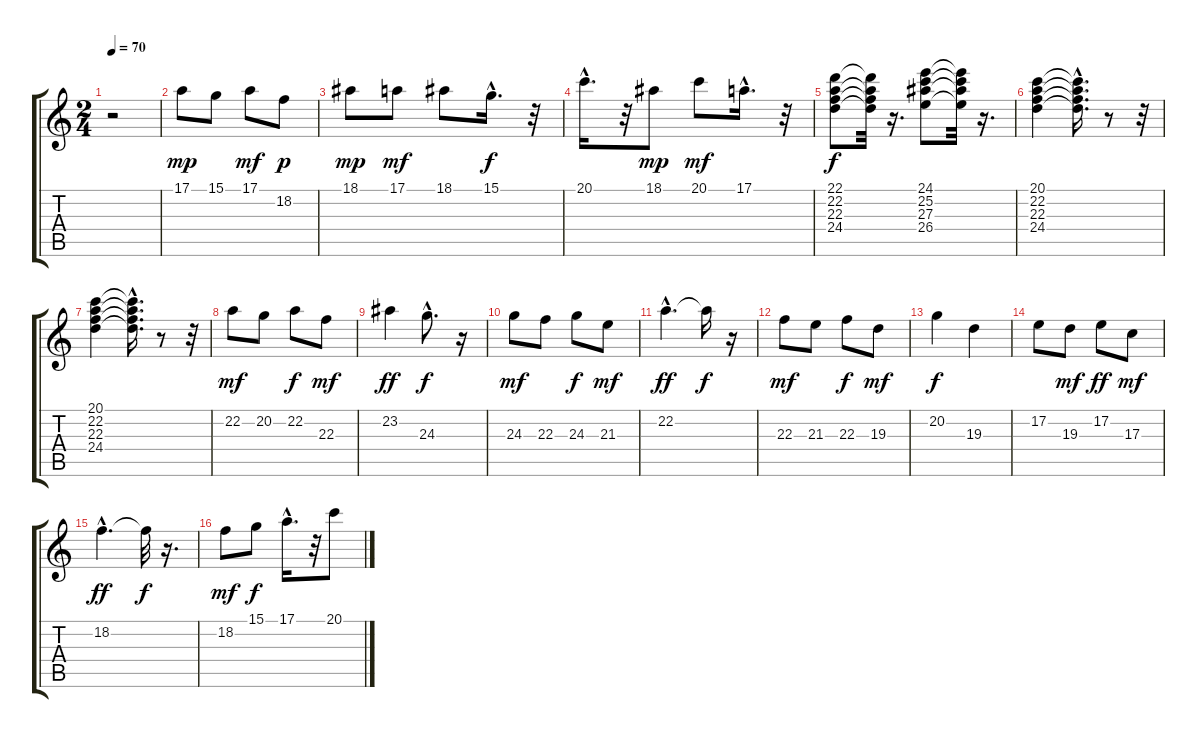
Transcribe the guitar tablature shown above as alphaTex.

\track "" {instrument acousticgrandpiano}
\staff {score tabs}
\tuning (E4 B3 G3 D3 A2 E2) {hide}
\ts (2 4)
\tempo 70
\clef g2
\ks c
r.2{dy mp instrument acousticgrandpiano} |
17.1.8 15.1.8 17.1.8{dy mf} 18.2.8{dy p} |
18.1.8{dy mp} 17.1.8{dy mf} 18.1.8 15.1{hac}.16{d dy f} r.32 |
20.1{hac}.16{d} r.32 18.1.8{dy mp} 20.1.8{dy mf} 17.1{hac}.16{d} r.32 |
(22.1 22.2 22.3 24.4).8{dy f} (22.1{t} 22.2{t} 22.3{t} 24.4{t}).32 r.16{d} (24.1 25.2 27.3 26.4).8 (24.1{t} 25.2{t} 27.3{t} 26.4{t}).32 r.16{d} |
(20.1 22.2 22.3 24.4).4 (20.1{hac t} 22.2{hac t} 22.3{hac t} 24.4{hac t}).16{d} r.8 r.32 |
(20.1 22.2 22.3 24.4).4 (20.1{hac t} 22.2{hac t} 22.3{hac t} 24.4{hac t}).16{d} r.8 r.32 |
22.2.8{dy mf} 20.2.8 22.2.8{dy f} 22.3.8{dy mf} |
23.2.4{dy ff} 24.3{hac}.8{d dy f} r.16 |
24.3.8{dy mf} 22.3.8 24.3.8{dy f} 21.3.8{dy mf} |
22.2{hac}.4{d dy ff} 22.2{t}.16{dy f} r.16 |
22.3.8{dy mf} 21.3.8 22.3.8{dy f} 19.3.8{dy mf} |
20.2.4{dy f} 19.3.4 |
17.2.8 19.3.8{dy mf} 17.2.8{dy ff} 17.3.8{dy mf} |
18.2{hac}.4{d dy ff} 18.2{t}.32{dy f} r.16{d} |
18.2.8{dy mf} 15.1.8{dy f} 17.1{hac}.16{d} r.32 20.1.8
